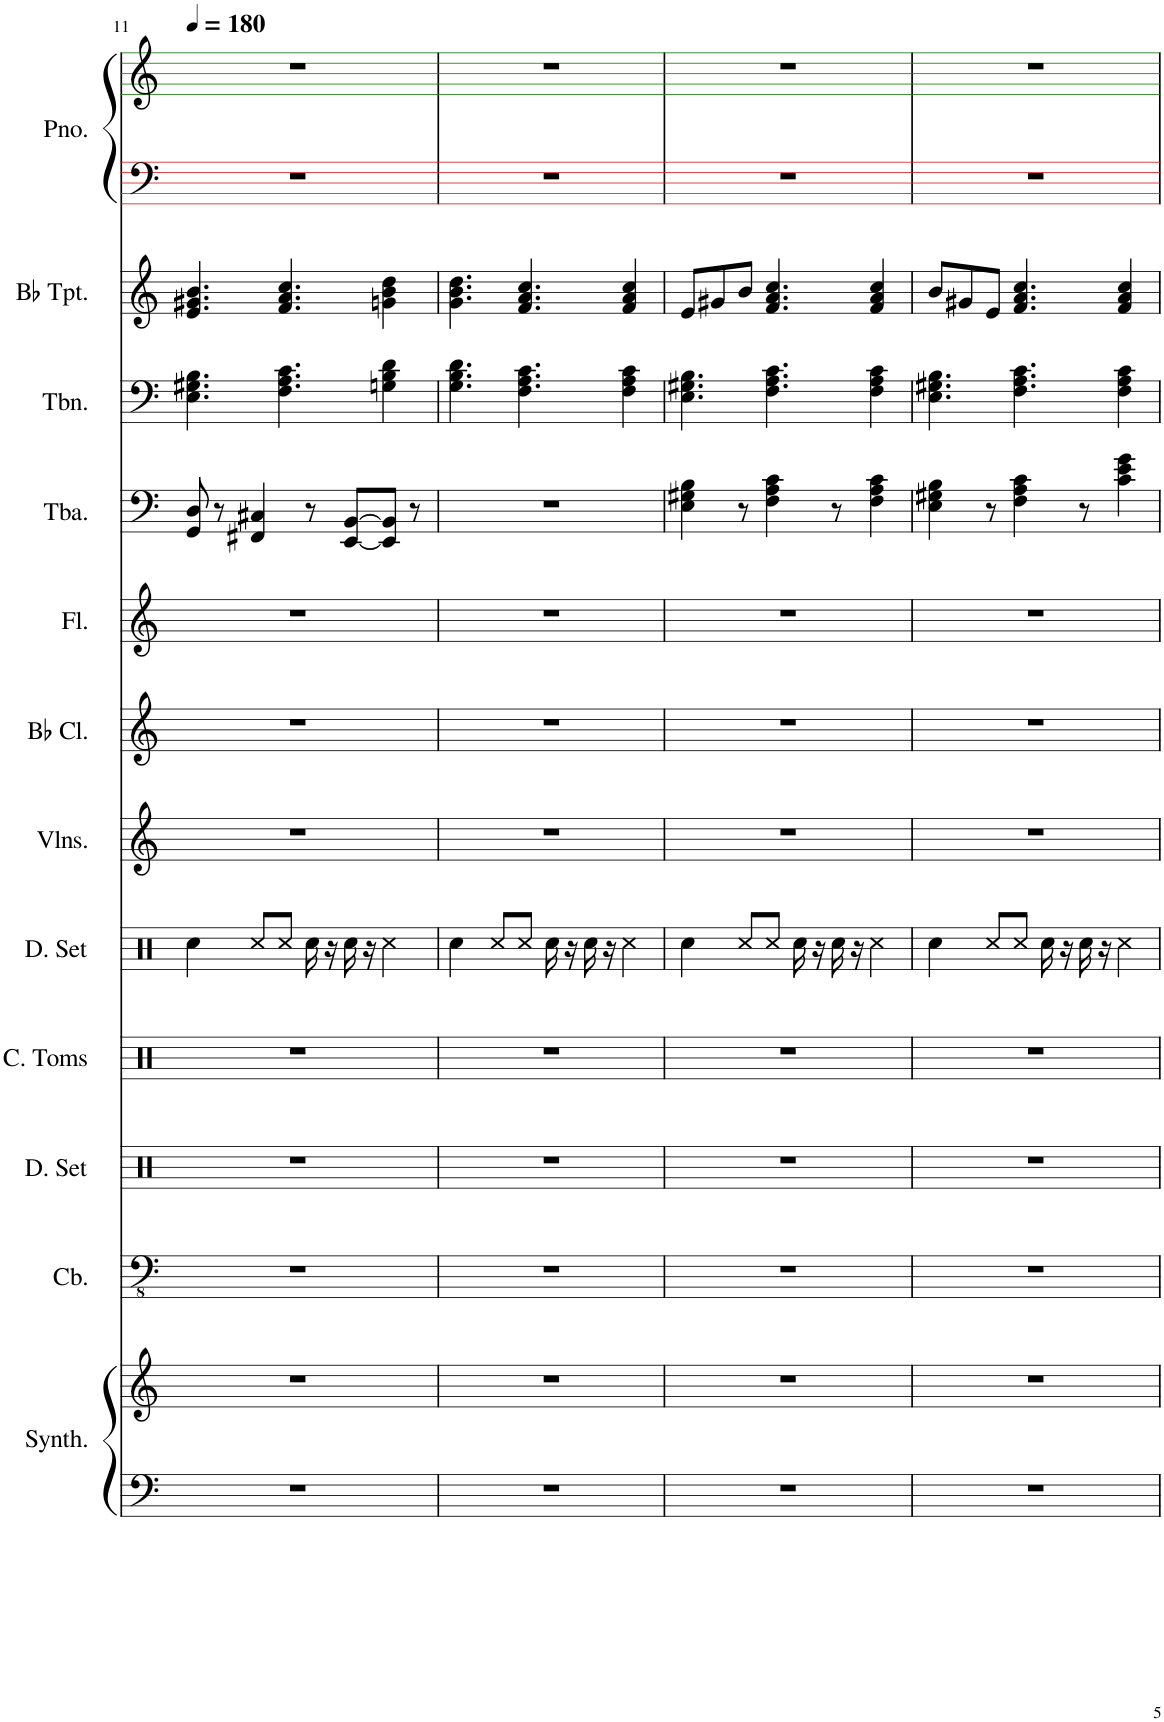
**kern	**kern	**kern	**kern	**kern	**kern	**kern	**kern	**kern	**kern	**kern	**kern	**kern	**kern
*part12	*part12	*part11	*part10	*part9	*part8	*part7	*part6	*part5	*part4	*part3	*part2	*part1	*part1
*staff14	*staff13	*staff12	*staff11	*staff10	*staff9	*staff8	*staff7	*staff6	*staff5	*staff4	*staff3	*staff2	*staff1
*I"Echoes Synthesizer	*	*I"Contrabass	*I"Drumset	*I"Concert Toms	*I"Drumset	*I"Violins	*I"Bb Clarinet	*I"Flute	*I"Tuba	*I"Trombone	*I"Bb Trumpet	*I"Piano	*
*I'Synth.	*	*I'Cb.	*I'D. Set	*I'C. Toms	*I'D. Set	*I'Vlns.	*I'Bb Cl.	*I'Fl.	*I'Tba.	*I'Tbn.	*I'Bb Tpt.	*I'Pno.	*
!!LO:PB:g=z
*clefF4	*clefG2	*clefFv4	*clefX	*clefX	*clefX	*clefG2	*clefG2	*clefG2	*clefF4	*clefF4	*clefG2	*clefF4	*clefG2
*	*	*ITrd7c12	*	*	*	*	*ITrd1c2	*	*	*	*ITrd1c2	*	*
*k[]	*k[]	*k[]	*k[]	*k[]	*k[]	*k[]	*k[]	*k[]	*k[]	*k[]	*k[]	*k[]	*k[]
*M4/4	*M4/4	*M4/4	*M4/4	*M4/4	*M4/4	*M4/4	*M4/4	*M4/4	*M4/4	*M4/4	*M4/4	*M4/4	*M4/4
*MM180	*MM180	*MM180	*MM180	*MM180	*MM180	*MM180	*MM180	*MM180	*MM180	*MM180	*MM180	*MM180	*MM180
=11	=11	=11	=11	=11	=11	=11	=11	=11	=11	=11	=11	=11	=11
1r	1r	1r	1r	1r	4Rcc\	1r	1r	1r	8GG/ 8D/	4.E\ 4.G#X\ 4.B\	4.e/ 4.g#X/ 4.b/	1r	1r
.	.	.	.	.	.	.	.	.	8r	.	.	.	.
.	.	.	.	.	8Rcc/L	.	.	.	4FF#X/ 4C#X/	.	.	.	.
.	.	.	.	.	8Rcc/J	.	.	.	.	4.F\ 4.A\ 4.c\	4.f/ 4.a/ 4.cc/	.	.
.	.	.	.	.	16Rcc\	.	.	.	8r	.	.	.	.
.	.	.	.	.	16r	.	.	.	.	.	.	.	.
.	.	.	.	.	16Rcc\	.	.	.	[8EE/ [8BB/L	.	.	.	.
.	.	.	.	.	16r	.	.	.	.	.	.	.	.
.	.	.	.	.	4Rcc\	.	.	.	8EE/] 8BB/]J	4Gn\ 4B\ 4d\	4gn\ 4b\ 4dd\	.	.
.	.	.	.	.	.	.	.	.	8r	.	.	.	.
=12	=12	=12	=12	=12	=12	=12	=12	=12	=12	=12	=12	=12	=12
1r	1r	1r	1r	1r	4Rcc\	1r	1r	1r	1r	4.G\ 4.B\ 4.d\	4.g\ 4.b\ 4.dd\	1r	1r
.	.	.	.	.	8Rcc/L	.	.	.	.	.	.	.	.
.	.	.	.	.	8Rcc/J	.	.	.	.	4.F\ 4.A\ 4.c\	4.f/ 4.a/ 4.cc/	.	.
.	.	.	.	.	16Rcc\	.	.	.	.	.	.	.	.
.	.	.	.	.	16r	.	.	.	.	.	.	.	.
.	.	.	.	.	16Rcc\	.	.	.	.	.	.	.	.
.	.	.	.	.	16r	.	.	.	.	.	.	.	.
.	.	.	.	.	4Rcc\	.	.	.	.	4F\ 4A\ 4c\	4f/ 4a/ 4cc/	.	.
=13	=13	=13	=13	=13	=13	=13	=13	=13	=13	=13	=13	=13	=13
1r	1r	1r	1r	1r	4Rcc\	1r	1r	1r	4E\ 4G#X\ 4B\	4.E\ 4.G#X\ 4.B\	8e/L	1r	1r
.	.	.	.	.	.	.	.	.	.	.	8g#X/	.	.
.	.	.	.	.	8Rcc/L	.	.	.	8r	.	8b/J	.	.
.	.	.	.	.	8Rcc/J	.	.	.	4F\ 4A\ 4c\	4.F\ 4.A\ 4.c\	4.f/ 4.a/ 4.cc/	.	.
.	.	.	.	.	16Rcc\	.	.	.	.	.	.	.	.
.	.	.	.	.	16r	.	.	.	.	.	.	.	.
.	.	.	.	.	16Rcc\	.	.	.	8r	.	.	.	.
.	.	.	.	.	16r	.	.	.	.	.	.	.	.
.	.	.	.	.	4Rcc\	.	.	.	4F\ 4A\ 4c\	4F\ 4A\ 4c\	4f/ 4a/ 4cc/	.	.
=14	=14	=14	=14	=14	=14	=14	=14	=14	=14	=14	=14	=14	=14
1r	1r	1r	1r	1r	4Rcc\	1r	1r	1r	4E\ 4G#X\ 4B\	4.E\ 4.G#X\ 4.B\	8b/L	1r	1r
.	.	.	.	.	.	.	.	.	.	.	8g#X/	.	.
.	.	.	.	.	8Rcc/L	.	.	.	8r	.	8e/J	.	.
.	.	.	.	.	8Rcc/J	.	.	.	4F\ 4A\ 4c\	4.F\ 4.A\ 4.c\	4.f/ 4.a/ 4.cc/	.	.
.	.	.	.	.	16Rcc\	.	.	.	.	.	.	.	.
.	.	.	.	.	16r	.	.	.	.	.	.	.	.
.	.	.	.	.	16Rcc\	.	.	.	8r	.	.	.	.
.	.	.	.	.	16r	.	.	.	.	.	.	.	.
.	.	.	.	.	4Rcc\	.	.	.	4c\ 4e\ 4g\	4F\ 4A\ 4c\	4f/ 4a/ 4cc/	.	.
=	=	=	=	=	=	=	=	=	=	=	=	=	=
*-	*-	*-	*-	*-	*-	*-	*-	*-	*-	*-	*-	*-	*-
